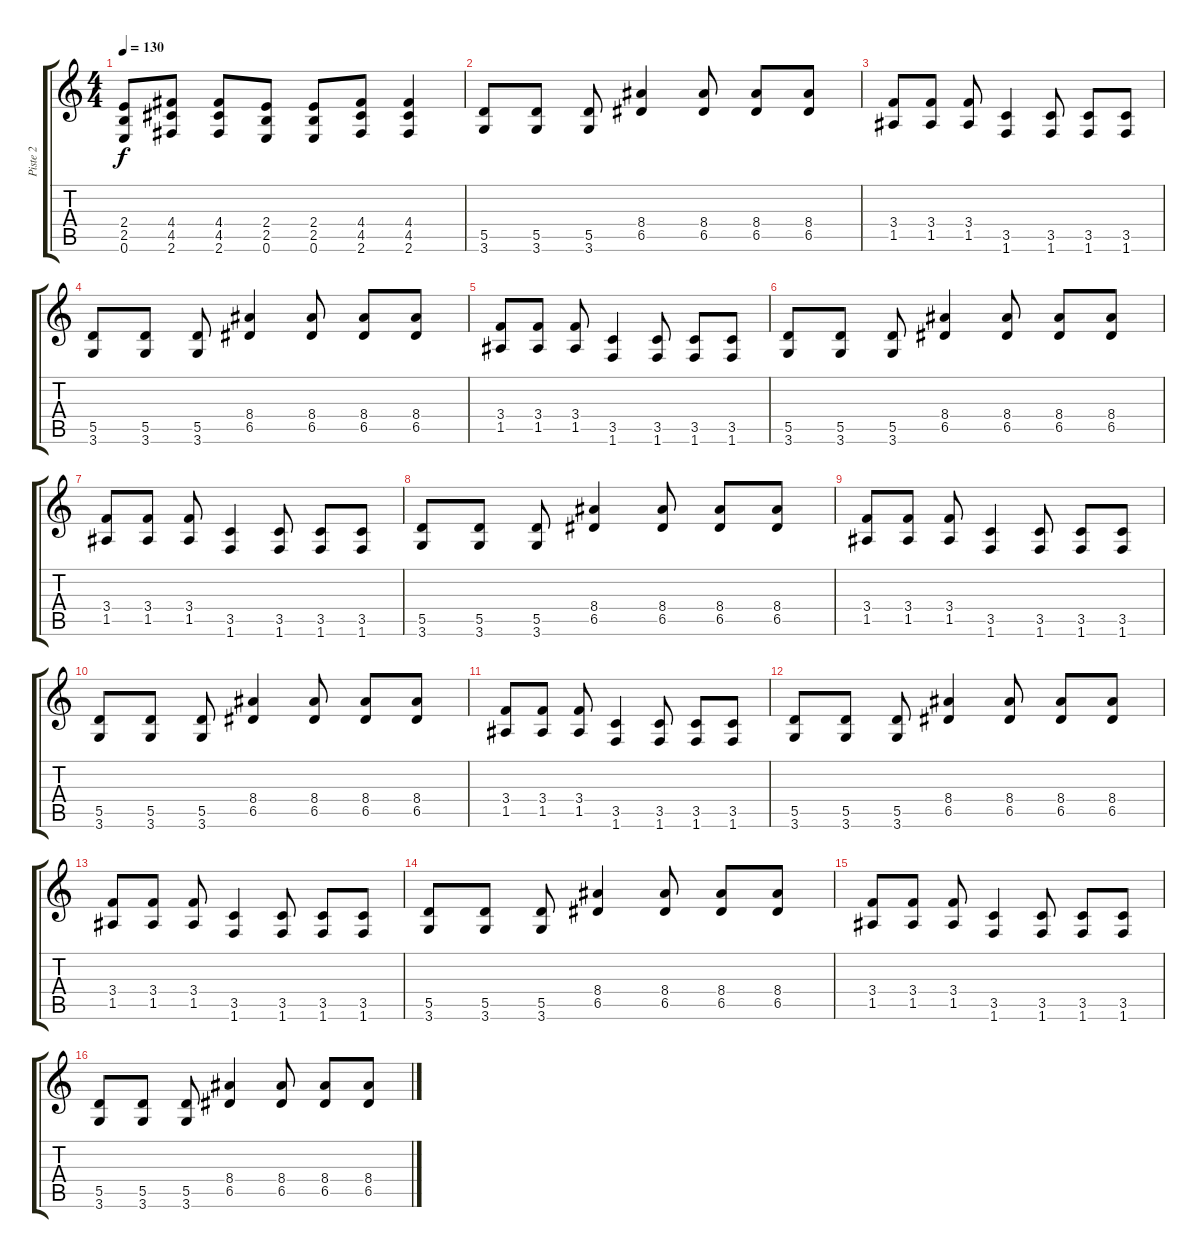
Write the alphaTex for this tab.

\track ("Piste 2" "Piste 2") {instrument distortionguitar}
\staff {score tabs}
\tuning (E4 B3 G3 D3 A2 E2) {hide}
\ts (4 4)
\tempo 130
\clef g2
\ks c
(2.4 2.5 0.6).8{dy f} (4.4 4.5 2.6).8 (4.4 4.5 2.6).8 (2.4 2.5 0.6).8 (2.4 2.5 0.6).8 (4.4 4.5 2.6).8 (4.4 4.5 2.6).4 |
(5.5 3.6).8 (5.5 3.6).8 (5.5 3.6).8 (8.4 6.5).4 (8.4 6.5).8 (8.4 6.5).8 (8.4 6.5).8 |
(3.4 1.5).8 (3.4 1.5).8 (3.4 1.5).8 (3.5 1.6).4 (3.5 1.6).8 (3.5 1.6).8 (3.5 1.6).8 |
(5.5 3.6).8 (5.5 3.6).8 (5.5 3.6).8 (8.4 6.5).4 (8.4 6.5).8 (8.4 6.5).8 (8.4 6.5).8 |
(3.4 1.5).8 (3.4 1.5).8 (3.4 1.5).8 (3.5 1.6).4 (3.5 1.6).8 (3.5 1.6).8 (3.5 1.6).8 |
(5.5 3.6).8 (5.5 3.6).8 (5.5 3.6).8 (8.4 6.5).4 (8.4 6.5).8 (8.4 6.5).8 (8.4 6.5).8 |
(3.4 1.5).8 (3.4 1.5).8 (3.4 1.5).8 (3.5 1.6).4 (3.5 1.6).8 (3.5 1.6).8 (3.5 1.6).8 |
(5.5 3.6).8 (5.5 3.6).8 (5.5 3.6).8 (8.4 6.5).4 (8.4 6.5).8 (8.4 6.5).8 (8.4 6.5).8 |
(3.4 1.5).8 (3.4 1.5).8 (3.4 1.5).8 (3.5 1.6).4 (3.5 1.6).8 (3.5 1.6).8 (3.5 1.6).8 |
(5.5 3.6).8 (5.5 3.6).8 (5.5 3.6).8 (8.4 6.5).4 (8.4 6.5).8 (8.4 6.5).8 (8.4 6.5).8 |
(3.4 1.5).8 (3.4 1.5).8 (3.4 1.5).8 (3.5 1.6).4 (3.5 1.6).8 (3.5 1.6).8 (3.5 1.6).8 |
(5.5 3.6).8 (5.5 3.6).8 (5.5 3.6).8 (8.4 6.5).4 (8.4 6.5).8 (8.4 6.5).8 (8.4 6.5).8 |
(3.4 1.5).8 (3.4 1.5).8 (3.4 1.5).8 (3.5 1.6).4 (3.5 1.6).8 (3.5 1.6).8 (3.5 1.6).8 |
(5.5 3.6).8 (5.5 3.6).8 (5.5 3.6).8 (8.4 6.5).4 (8.4 6.5).8 (8.4 6.5).8 (8.4 6.5).8 |
(3.4 1.5).8 (3.4 1.5).8 (3.4 1.5).8 (3.5 1.6).4 (3.5 1.6).8 (3.5 1.6).8 (3.5 1.6).8 |
(5.5 3.6).8 (5.5 3.6).8 (5.5 3.6).8 (8.4 6.5).4 (8.4 6.5).8 (8.4 6.5).8 (8.4 6.5).8
